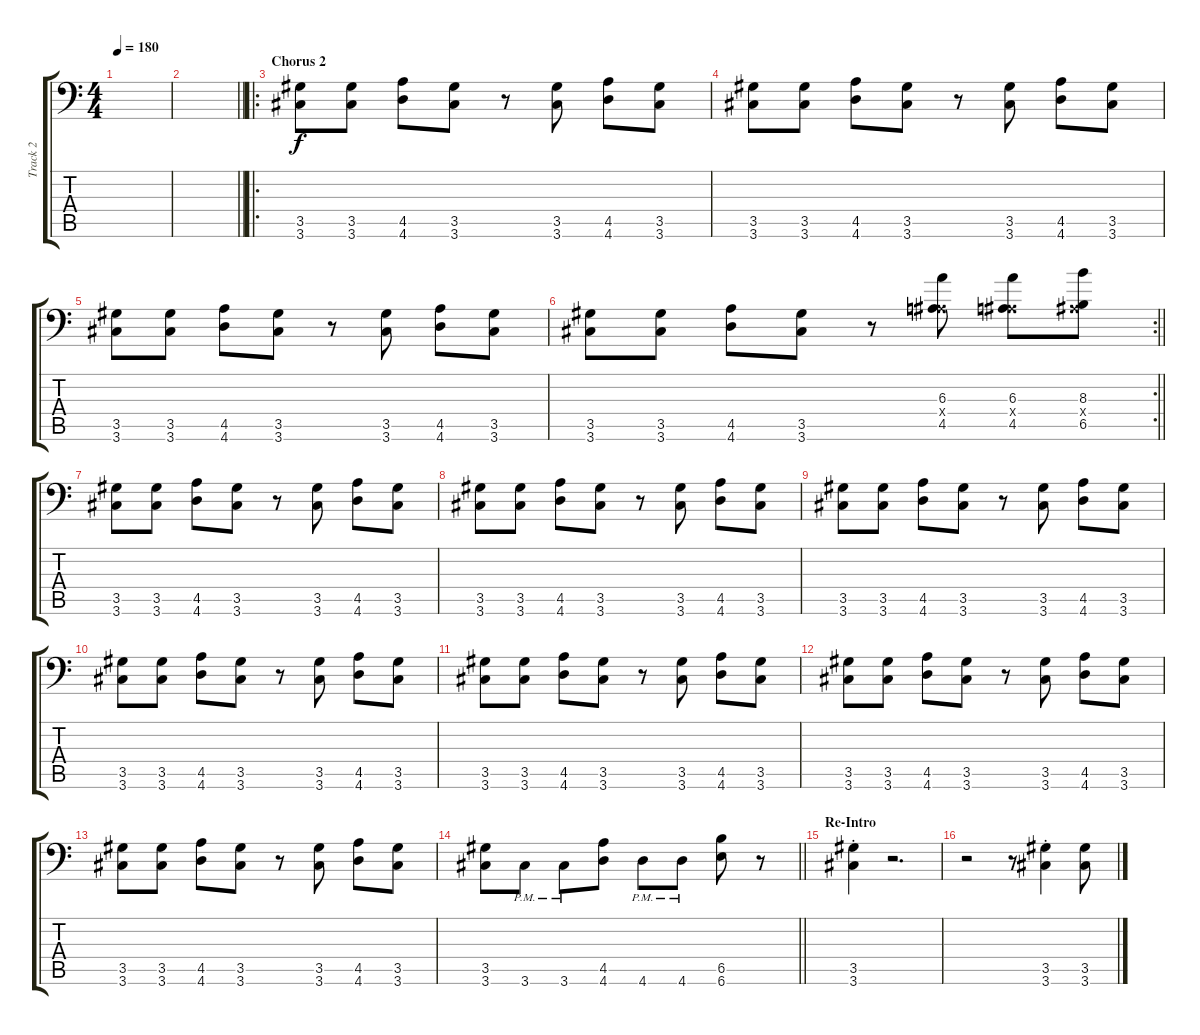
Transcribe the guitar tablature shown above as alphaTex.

\track ("Track 2" "Track 2") {instrument distortionguitar}
\staff {score tabs}
\tuning (C4 G3 Eb3 Bb2 F2 Bb1) {hide}
\ts (4 4)
\tempo 180
\clef f4
\ks c
|
\barLineRight lightlight
|
\ro
\section ("" "Chorus 2")
(3.5 3.6).8 (3.5 3.6).8 (4.5 4.6).8 (3.5 3.6).8 r.8 (3.5 3.6).8 (4.5 4.6).8 (3.5 3.6).8 |
(3.5 3.6).8 (3.5 3.6).8 (4.5 4.6).8 (3.5 3.6).8 r.8 (3.5 3.6).8 (4.5 4.6).8 (3.5 3.6).8 |
(3.5 3.6).8 (3.5 3.6).8 (4.5 4.6).8 (3.5 3.6).8 r.8 (3.5 3.6).8 (4.5 4.6).8 (3.5 3.6).8 |
\rc 2
\barLineRight lightlight
(3.5 3.6).8 (3.5 3.6).8 (4.5 4.6).8 (3.5 3.6).8 r.8 (6.3 0.4{x} 4.5).8 (6.3 0.4{x} 4.5).8 (8.3 0.4{x} 6.5).8 |
(3.5 3.6).8 (3.5 3.6).8 (4.5 4.6).8 (3.5 3.6).8 r.8 (3.5 3.6).8 (4.5 4.6).8 (3.5 3.6).8 |
(3.5 3.6).8 (3.5 3.6).8 (4.5 4.6).8 (3.5 3.6).8 r.8 (3.5 3.6).8 (4.5 4.6).8 (3.5 3.6).8 |
(3.5 3.6).8 (3.5 3.6).8 (4.5 4.6).8 (3.5 3.6).8 r.8 (3.5 3.6).8 (4.5 4.6).8 (3.5 3.6).8 |
(3.5 3.6).8 (3.5 3.6).8 (4.5 4.6).8 (3.5 3.6).8 r.8 (3.5 3.6).8 (4.5 4.6).8 (3.5 3.6).8 |
(3.5 3.6).8 (3.5 3.6).8 (4.5 4.6).8 (3.5 3.6).8 r.8 (3.5 3.6).8 (4.5 4.6).8 (3.5 3.6).8 |
(3.5 3.6).8 (3.5 3.6).8 (4.5 4.6).8 (3.5 3.6).8 r.8 (3.5 3.6).8 (4.5 4.6).8 (3.5 3.6).8 |
(3.5 3.6).8 (3.5 3.6).8 (4.5 4.6).8 (3.5 3.6).8 r.8 (3.5 3.6).8 (4.5 4.6).8 (3.5 3.6).8 |
\barLineRight lightlight
(3.5 3.6).8 3.6{pm}.8 3.6{pm}.8 (4.5 4.6).8 4.6{pm}.8 4.6{pm}.8 (6.5 6.6).8 r.8 |
\section ("" "Re-Intro")
(3.5{st} 3.6{st}).4 r.2{d} |
r.2 r.8 (3.5{st} 3.6{st}).4 (3.5 3.6).8
